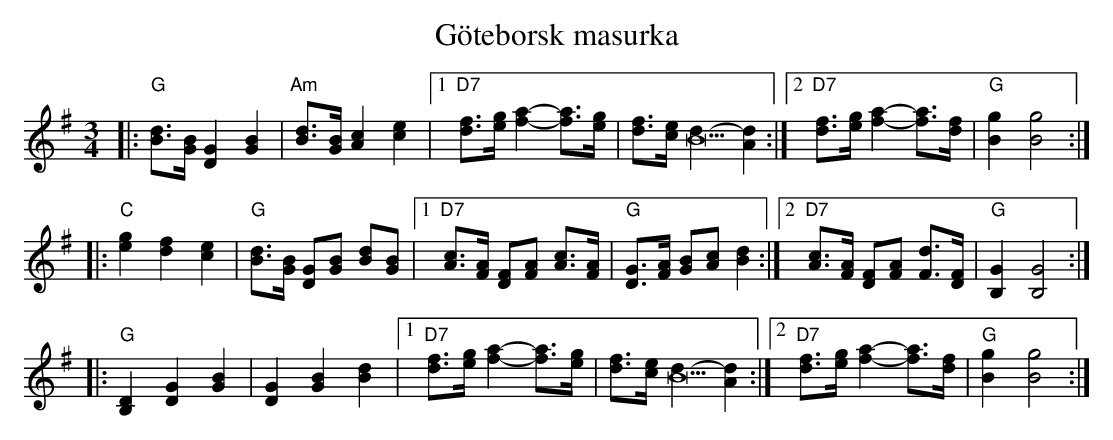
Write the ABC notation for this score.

X:1
T: G\"oteborsk masurka
M: 3/4
L: 1/8
K: G
|: "G"[dB]>[BG] [G2D2] [B2G2] \
| "Am"[dB]>[BG] [c2A2] [e2c2] \
|1 "D7"[fd]>[ge] [a2-f2-] [af]>[ge] \
| [fd]>[ec] [d2-B21] [d2A2] \
:|2 "D7"[fd]>[ge] [a2-f2-] [af]>[fd] \
| "G"[g2B2] [g4B4] :|
|: "C"[g2e2] [f2d2] [e2c2] \
| "G"[dB]>[BG] [GD][BG] [dB][BG] \
|1 "D7"[cA]>[AF] [FD][AF] [cA]>[AF] \
| "G"[GD]>[AF] [BG][cA] [d2B2] \
:|2 "D7"[cA]>[AF] [FD][AF] [dF]>[FD] \
| "G"[G2B,2] [G4B,4] :|
|: "G"[D2B,2] [G2D2] [B2G2] \
| [G2D2] [B2G2] [d2B2] \
|1 "D7"[fd]>[ge] [a2-f2-] [af]>[ge] \
| [fd]>[ec] [d2-B21] [d2A2] \
:|2 "D7"[fd]>[ge] [a2-f2-] [af]>[fd] \
| "G"[g2B2] [g4B4] :|
